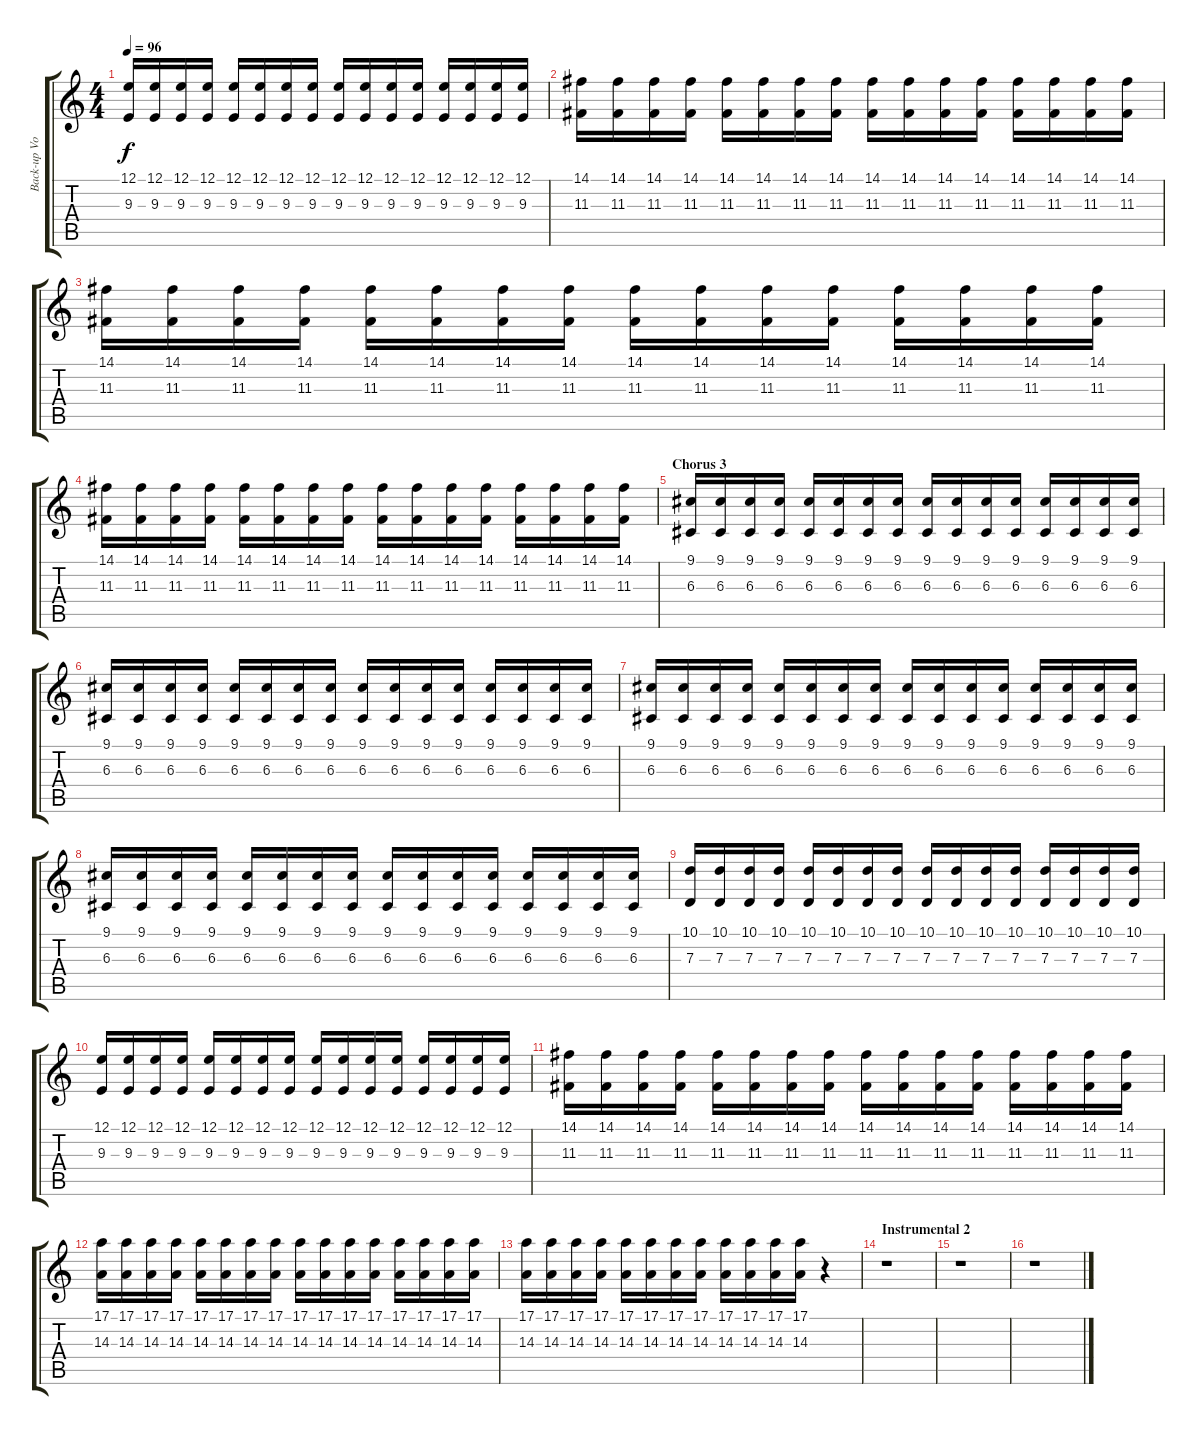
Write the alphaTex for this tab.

\track ("Back-up Vocals" "Back-up Vo") {instrument synthvoice}
\staff {score tabs}
\tuning (E4 B3 G3 D3 A2 E2) {hide}
\ts (4 4)
\tempo 96
\clef g2
\ks c
(12.1 9.3).16{dy f} (12.1 9.3).16 (12.1 9.3).16 (12.1 9.3).16 (12.1 9.3).16 (12.1 9.3).16 (12.1 9.3).16 (12.1 9.3).16 (12.1 9.3).16 (12.1 9.3).16 (12.1 9.3).16 (12.1 9.3).16 (12.1 9.3).16 (12.1 9.3).16 (12.1 9.3).16 (12.1 9.3).16 |
(14.1 11.3).16 (14.1 11.3).16 (14.1 11.3).16 (14.1 11.3).16 (14.1 11.3).16 (14.1 11.3).16 (14.1 11.3).16 (14.1 11.3).16 (14.1 11.3).16 (14.1 11.3).16 (14.1 11.3).16 (14.1 11.3).16 (14.1 11.3).16 (14.1 11.3).16 (14.1 11.3).16 (14.1 11.3).16 |
(14.1 11.3).16 (14.1 11.3).16 (14.1 11.3).16 (14.1 11.3).16 (14.1 11.3).16 (14.1 11.3).16 (14.1 11.3).16 (14.1 11.3).16 (14.1 11.3).16 (14.1 11.3).16 (14.1 11.3).16 (14.1 11.3).16 (14.1 11.3).16 (14.1 11.3).16 (14.1 11.3).16 (14.1 11.3).16 |
(14.1 11.3).16 (14.1 11.3).16 (14.1 11.3).16 (14.1 11.3).16 (14.1 11.3).16 (14.1 11.3).16 (14.1 11.3).16 (14.1 11.3).16 (14.1 11.3).16 (14.1 11.3).16 (14.1 11.3).16 (14.1 11.3).16 (14.1 11.3).16 (14.1 11.3).16 (14.1 11.3).16 (14.1 11.3).16 |
\section ("" "Chorus 3")
(9.1 6.3).16 (9.1 6.3).16 (9.1 6.3).16 (9.1 6.3).16 (9.1 6.3).16 (9.1 6.3).16 (9.1 6.3).16 (9.1 6.3).16 (9.1 6.3).16 (9.1 6.3).16 (9.1 6.3).16 (9.1 6.3).16 (9.1 6.3).16 (9.1 6.3).16 (9.1 6.3).16 (9.1 6.3).16 |
(9.1 6.3).16 (9.1 6.3).16 (9.1 6.3).16 (9.1 6.3).16 (9.1 6.3).16 (9.1 6.3).16 (9.1 6.3).16 (9.1 6.3).16 (9.1 6.3).16 (9.1 6.3).16 (9.1 6.3).16 (9.1 6.3).16 (9.1 6.3).16 (9.1 6.3).16 (9.1 6.3).16 (9.1 6.3).16 |
(9.1 6.3).16 (9.1 6.3).16 (9.1 6.3).16 (9.1 6.3).16 (9.1 6.3).16 (9.1 6.3).16 (9.1 6.3).16 (9.1 6.3).16 (9.1 6.3).16 (9.1 6.3).16 (9.1 6.3).16 (9.1 6.3).16 (9.1 6.3).16 (9.1 6.3).16 (9.1 6.3).16 (9.1 6.3).16 |
(9.1 6.3).16 (9.1 6.3).16 (9.1 6.3).16 (9.1 6.3).16 (9.1 6.3).16 (9.1 6.3).16 (9.1 6.3).16 (9.1 6.3).16 (9.1 6.3).16 (9.1 6.3).16 (9.1 6.3).16 (9.1 6.3).16 (9.1 6.3).16 (9.1 6.3).16 (9.1 6.3).16 (9.1 6.3).16 |
(10.1 7.3).16 (10.1 7.3).16 (10.1 7.3).16 (10.1 7.3).16 (10.1 7.3).16 (10.1 7.3).16 (10.1 7.3).16 (10.1 7.3).16 (10.1 7.3).16 (10.1 7.3).16 (10.1 7.3).16 (10.1 7.3).16 (10.1 7.3).16 (10.1 7.3).16 (10.1 7.3).16 (10.1 7.3).16 |
(12.1 9.3).16 (12.1 9.3).16 (12.1 9.3).16 (12.1 9.3).16 (12.1 9.3).16 (12.1 9.3).16 (12.1 9.3).16 (12.1 9.3).16 (12.1 9.3).16 (12.1 9.3).16 (12.1 9.3).16 (12.1 9.3).16 (12.1 9.3).16 (12.1 9.3).16 (12.1 9.3).16 (12.1 9.3).16 |
(14.1 11.3).16 (14.1 11.3).16 (14.1 11.3).16 (14.1 11.3).16 (14.1 11.3).16 (14.1 11.3).16 (14.1 11.3).16 (14.1 11.3).16 (14.1 11.3).16 (14.1 11.3).16 (14.1 11.3).16 (14.1 11.3).16 (14.1 11.3).16 (14.1 11.3).16 (14.1 11.3).16 (14.1 11.3).16 |
(17.1 14.3).16 (17.1 14.3).16 (17.1 14.3).16 (17.1 14.3).16 (17.1 14.3).16 (17.1 14.3).16 (17.1 14.3).16 (17.1 14.3).16 (17.1 14.3).16 (17.1 14.3).16 (17.1 14.3).16 (17.1 14.3).16 (17.1 14.3).16 (17.1 14.3).16 (17.1 14.3).16 (17.1 14.3).16 |
(17.1 14.3).16 (17.1 14.3).16 (17.1 14.3).16 (17.1 14.3).16 (17.1 14.3).16 (17.1 14.3).16 (17.1 14.3).16 (17.1 14.3).16 (17.1 14.3).16 (17.1 14.3).16 (17.1 14.3).16 (17.1 14.3).16 r.4 |
\section ("" "Instrumental 2")
r.1 |
r.1 |
r.1
